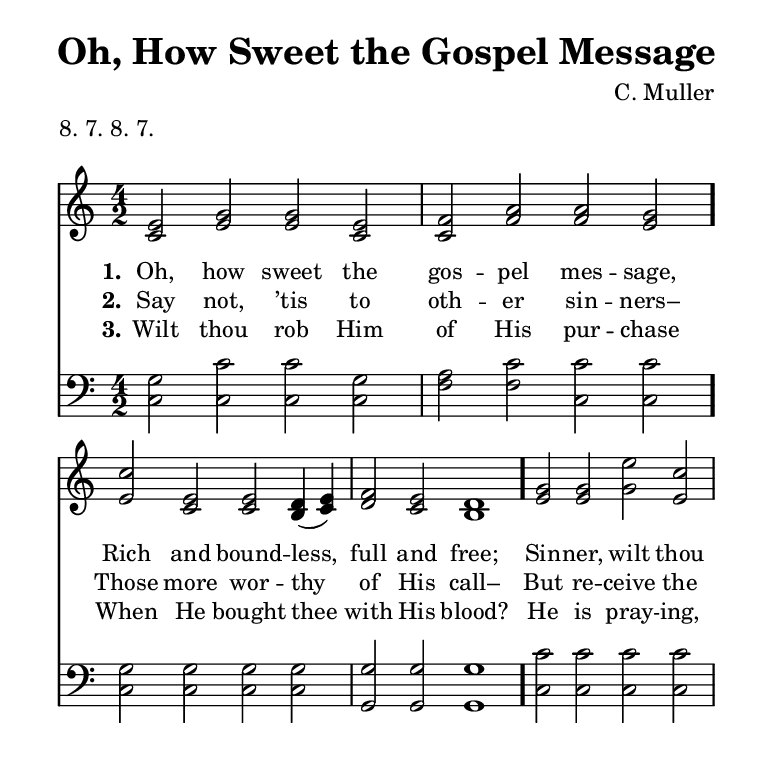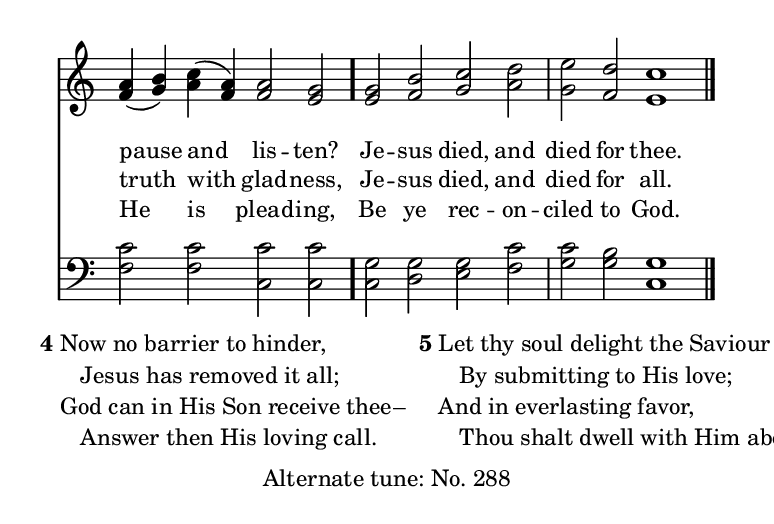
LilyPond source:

\include "common/global.ily"
\paper {
  \include "common/paper.ily"
  ragged-bottom = ##t
  ragged-last-bottom = ##t
  systems-per-page = #(cond (is-eogsized 2) (#t #f))
  system-system-spacing.padding = 1
  system-system-spacing.basic-distance = 1
}

\header{
  %gospel
  hymnnumber = "97"
  title = "Oh, How Sweet the Gospel Message"
  tunename = "Halle"
  meter = "8. 7. 8. 7."
  poet = ""
  composer = "C. Muller"
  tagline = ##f
}

% for fermata in MIDI
ta = { \tempo 2=80 }
tb = { \tempo 2=40 }

patternAA = { c2 }
patternAB = { c2 c2 c2 c2 | c4( c4) c4( c4) c2 c2 }

patternBA = { c2 c2 c2 c4( c4) | c2 c2 c1 }
patternBB = { c2 c2 c2 c2 | c2 c2 c1 }

global = {
  \include "common/overrides.ily"
  \override Staff.TimeSignature.style = #'numbered
  \time 4/2
  \override Score.MetronomeMark.transparent = ##t % hide all fermata changes too
  \ta
  \key c \major
  \autoBeamOff
}

notesSoprano = {
\global
\relative c' {

  \changePitch \patternAA { e g g e | f a a g }
  \changePitch \patternBA { c e, e d e | f e d }
  \changePitch \patternAB { g g e' c | a b c a a g }
  \changePitch \patternBB { g b c d | e d c }

  \bar "|."

}
}

notesAlto = {
\global
\relative e' {

  \changePitch \patternAA { c e e c | c f f e }
  \changePitch \patternBA { e c c b c | d c b }
  \changePitch \patternAB { e e g e | f g a f f e }
  \changePitch \patternBB { e f g a | g f e }

}
}

notesTenor = {
\global
\relative a {

  \changePitch \patternAA { g c c g | a c c c }
  \changePitch \patternBB { g g g g | g g g }
  \changePitch \patternAA { c c c c | c c c c }
  \changePitch \patternBB { g g g c | c b g }

}
}

notesBass = {
\global
\relative f {

  \changePitch \patternAA { c c c c | f f c c }
  \changePitch \patternBB { c c c c | g g g }
  \changePitch \patternAA { c c c c | f f c c }
  \changePitch \patternBB { c d e f | g g c, }

}
}

wordsA = \lyricmode {
\set stanza = "1."

Oh, how sweet the gos -- pel mes -- sage, \bar "."
Rich and bound -- less, full and free; \bar "." \eogbreak
Sin -- ner, wilt thou pause and lis -- ten? \bar "."
Je -- sus died, and died for thee. \bar "." \eogbreak

}

wordsB = \lyricmode {
\set stanza = "2."

Say not, ’tis to oth -- er sin -- ners–
Those more wor -- thy of His call–
But re -- ceive the truth with glad -- ness,
Je -- sus died, and died for all.

}

wordsC = \lyricmode {
\set stanza = "3."

Wilt thou rob Him of His pur -- chase
When He bought thee with His blood?
He is pray -- ing, He is plead -- ing,
Be ye rec -- on -- ciled to God.

}

wordsD = \markuplist {

\line { Now no barrier to hinder, }
\line { { \hspace #2 } Jesus has removed it all; }
\line { God can in His Son receive thee– }
\line { { \hspace #2 } Answer then His loving call. }

}

wordsE = \markuplist {

\line { Let thy soul delight the Saviour }
\line { { \hspace #2 } By submitting to His love; }
\line { And in everlasting favor, }
\line { { \hspace #2 } Thou shalt dwell with Him above. }

}

\score {
  \context ChoirStaff <<
    \context Staff = upper <<
      \set Staff.autoBeaming = ##f
      \set ChoirStaff.systemStartDelimiter = #'SystemStartBar
      \set ChoirStaff.printPartCombineTexts = ##f
      \partcombine #'(2 . 9) \notesSoprano \notesAlto
      \context NullVoice = sopranos { \voiceOne << \notesSoprano >> }
      \context NullVoice = altos { \voiceTwo << \notesAlto >> }
      \context Lyrics = one   \lyricsto sopranos \wordsA
      \context Lyrics = two   \lyricsto sopranos \wordsB
      \context Lyrics = three \lyricsto sopranos \wordsC
    >>
    \context Staff = men <<
      \set Staff.autoBeaming = ##f
      \clef bass
      \set ChoirStaff.printPartCombineTexts = ##f
      \partcombine #'(2 . 9) \notesTenor \notesBass
      \context NullVoice = tenors { \voiceOne << \notesTenor >> }
      \context NullVoice = basses { \voiceTwo << \notesBass >> }
    >>
  >>
  \layout {
    \include "common/layout.ily"
  }
  \midi{
    \include "common/midi.ily"
  }
}

\noPageBreak

\markup { \raise #5 \fill-line {
  \hspace #0.1
  \line{ \bold 4 \column { \wordsD } }
  \hspace #0.1
  \line{ \bold 5 \column { \wordsE } }
  \hspace #0.1
} }

\noPageBreak

\markup { \vspace #1 \fill-line { \line { Alternate tune: No. 288 } } }

\version "2.19.49"  % necessary for upgrading to future LilyPond versions.

% vi:set et ts=2 sw=2 ai nocindent syntax=lilypond:
